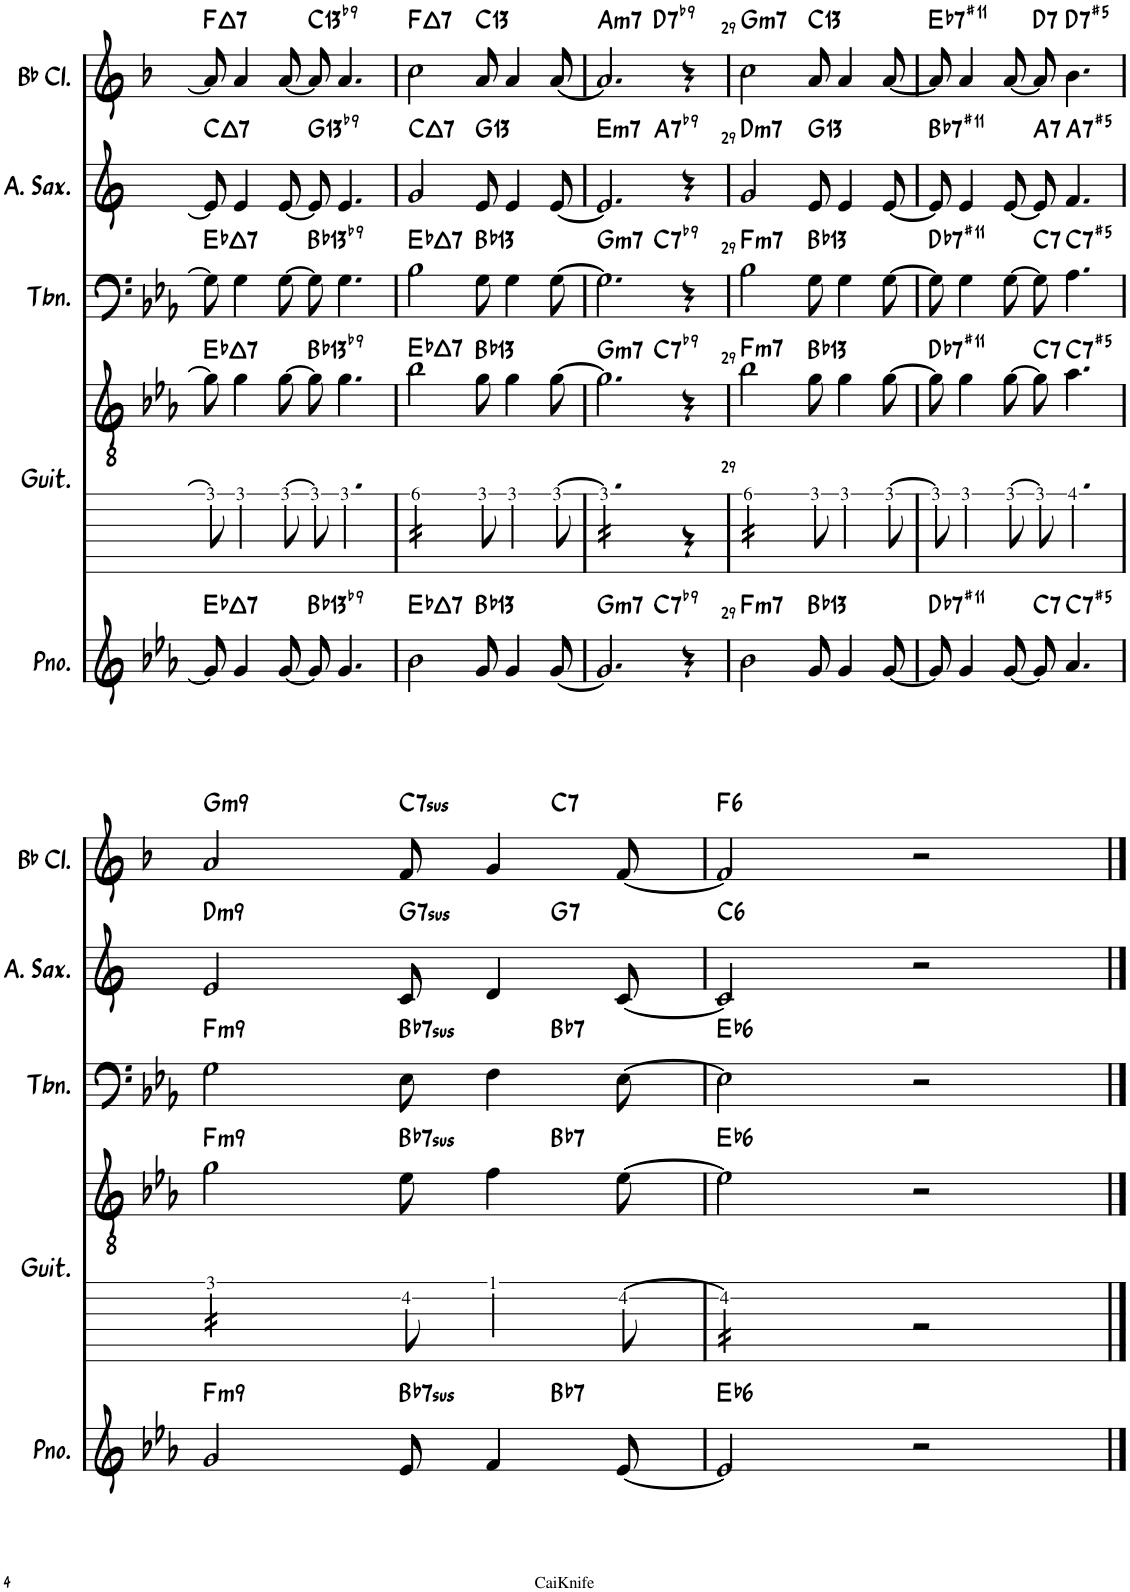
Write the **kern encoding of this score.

**kern	**harte	**kern	**kern	**harte	**kern	**harte	**kern	**harte	**kern	**harte
*part5	*part5	*part4	*part4	*part4	*part3	*part3	*part2	*part2	*part1	*part1
*staff6	*	*staff5	*staff4	*	*staff3	*	*staff2	*	*staff1	*
*I"钢琴	*	*I"原音吉他	*	*	*I"长号	*	*I"中音萨克斯	*	*I"降B调单簧管	*
!!LO:PB:g=z
*clefG2	*	*	*clefGv2	*	*clefF4	*	*clefG2	*	*clefG2	*
*	*	*	*	*	*	*	*Trd5c9	*	*Trd1c2	*
*k[b-e-a-]	*	*k[b-e-a-]	*k[b-e-a-]	*	*k[b-e-a-]	*	*k[]	*	*k[b-]	*
*M4/4	*	*M4/4	*M4/4	*	*M4/4	*	*M4/4	*	*M4/4	*
=26	=26	=26	=26	=26	=26	=26	=26	=26	=26	=26
!	!LO:H:kt=7	!	!	!LO:H:kt=7	!	!LO:H:kt=7	!	!LO:H:kt=7	!	!LO:H:kt=7
8g/]	Eb:maj7	8g\]	8g\]	Eb:maj7	8G\]	Eb:maj7	8e/]	C:maj7	8a/]	F:maj7
4g/	.	4g\	4g\	.	4G\	.	4e/	.	4a/	.
[8g/	.	[8g\	[8g\	.	[8G\	.	[8e/	.	[8a/	.
!	!LO:H:kt=13	!	!	!LO:H:kt=13	!	!LO:H:kt=13	!	!LO:H:kt=13	!	!LO:H:kt=13
8g/]	Bb:(3,5,b7,b9,11,13)	8g\]	8g\]	Bb:(3,5,b7,b9,11,13)	8G\]	Bb:(3,5,b7,b9,11,13)	8e/]	G:(3,5,b7,b9,11,13)	8a/]	C:(3,5,b7,b9,11,13)
4.g/	.	4.g\	4.g\	.	4.G\	.	4.e/	.	4.a/	.
=27	=27	=27	=27	=27	=27	=27	=27	=27	=27	=27
!	!LO:H:kt=7	!	!	!LO:H:kt=7	!	!LO:H:kt=7	!	!LO:H:kt=7	!	!LO:H:kt=7
2b-\	Eb:maj7	2b-\	2b-\	Eb:maj7	2B-\	Eb:maj7	2g/	C:maj7	2cc\	F:maj7
!	!LO:H:kt=13	!	!	!LO:H:kt=13	!	!LO:H:kt=13	!	!LO:H:kt=13	!	!LO:H:kt=13
8g/	Bb:9(11,13)	8g\	8g\	Bb:9(11,13)	8G\	Bb:9(11,13)	8e/	G:9(11,13)	8a/	C:9(11,13)
4g/	.	4g\	4g\	.	4G\	.	4e/	.	4a/	.
[8g/	.	[8g\	[8g\	.	[8G\	.	[8e/	.	[8a/	.
=28	=28	=28	=28	=28	=28	=28	=28	=28	=28	=28
!	!LO:H:kt=m7	!	!	!LO:H:kt=m7	!	!LO:H:kt=m7	!	!LO:H:kt=m7	!	!LO:H:kt=m7
*^	*	*	*^	*	*^	*	*^	*	*^	*
2.g/]	2ryy	G:min7	2.g\]	2.g\]	2ryy	G:min7	2.G\]	2ryy	G:min7	2.e/]	2ryy	E:min7	2.a/]	2ryy	A:min7
!	!	!LO:H:kt=7	!	!	!	!LO:H:kt=7	!	!	!LO:H:kt=7	!	!	!LO:H:kt=7	!	!	!LO:H:kt=7
.	2ryy	C:7(b9)	.	.	2ryy	C:7(b9)	.	2ryy	C:7(b9)	.	2ryy	A:7(b9)	.	2ryy	D:7(b9)
4r	.	.	4r	4r	.	.	4r	.	.	4r	.	.	4r	.	.
=29	=29	=29	=29	=29	=29	=29	=29	=29	=29	=29	=29	=29	=29	=29	=29
!	!	!LO:H:kt=m7	!	!	!	!LO:H:kt=m7	!	!	!LO:H:kt=m7	!	!	!LO:H:kt=m7	!	!	!LO:H:kt=m7
*	*	*	*	*v	*v	*	*	*	*	*v	*v	*	*v	*v	*
*v	*v	*	*	*	*	*v	*v	*	*	*	*	*
2b-\	F:min7	2b-\	2b-\	F:min7	2B-\	F:min7	2g/	D:min7	2cc\	G:min7
!	!LO:H:kt=13	!	!	!LO:H:kt=13	!	!LO:H:kt=13	!	!LO:H:kt=13	!	!LO:H:kt=13
8g/	Bb:9(11,13)	8g\	8g\	Bb:9(11,13)	8G\	Bb:9(11,13)	8e/	G:9(11,13)	8a/	C:9(11,13)
4g/	.	4g\	4g\	.	4G\	.	4e/	.	4a/	.
[8g/	.	[8g\	[8g\	.	[8G\	.	[8e/	.	[8a/	.
=30	=30	=30	=30	=30	=30	=30	=30	=30	=30	=30
!	!LO:H:kt=7	!	!	!LO:H:kt=7	!	!LO:H:kt=7	!	!LO:H:kt=7	!	!LO:H:kt=7
8g/]	Db:7(#11)	8g\]	8g\]	Db:7(#11)	8G\]	Db:7(#11)	8e/]	Bb:7(#11)	8a/]	Eb:7(#11)
4g/	.	4g\	4g\	.	4G\	.	4e/	.	4a/	.
[8g/	.	[8g\	[8g\	.	[8G\	.	[8e/	.	[8a/	.
!	!LO:H:kt=7	!	!	!LO:H:kt=7	!	!LO:H:kt=7	!	!LO:H:kt=7	!	!LO:H:kt=7
8g/]	C:7	8g\]	8g\]	C:7	8G\]	C:7	8e/]	A:7	8a/]	D:7
!	!LO:H:kt=7	!	!	!LO:H:kt=7	!	!LO:H:kt=7	!	!LO:H:kt=7	!	!LO:H:kt=7
4.a-/	C:(3,#5,b7)	4.a-\	4.a-\	C:(3,#5,b7)	4.A-\	C:(3,#5,b7)	4.f/	A:(3,#5,b7)	4.b-\	D:(3,#5,b7)
!!LO:LB:g=z
=31	=31	=31	=31	=31	=31	=31	=31	=31	=31	=31
!	!LO:H:kt=m9	!	!	!LO:H:kt=m9	!	!LO:H:kt=m9	!	!LO:H:kt=m9	!	!LO:H:kt=m9
*^	*	*	*^	*	*^	*	*^	*	*^	*
2g/	2.ryy	F:min9	2g\	2g\	2.ryy	F:min9	2G\	2.ryy	F:min9	2e/	2.ryy	D:min9	2a/	2.ryy	G:min9
!	!	!LO:H:kt=7sus	!	!	!	!LO:H:kt=7sus	!	!	!LO:H:kt=7sus	!	!	!LO:H:kt=7sus	!	!	!LO:H:kt=7sus
8e-/	.	Bb:sus4(7)	8e-\	8e-\	.	Bb:sus4(7)	8E-\	.	Bb:sus4(7)	8c/	.	G:sus4(7)	8f/	.	C:sus4(7)
4f/	.	.	4f\	4f\	.	.	4F\	.	.	4d/	.	.	4g/	.	.
!	!	!LO:H:kt=7	!	!	!	!LO:H:kt=7	!	!	!LO:H:kt=7	!	!	!LO:H:kt=7	!	!	!LO:H:kt=7
.	4ryy	Bb:7	.	.	4ryy	Bb:7	.	4ryy	Bb:7	.	4ryy	G:7	.	4ryy	C:7
[8e-/	.	.	[8e-\	[8e-\	.	.	[8E-\	.	.	[8c/	.	.	[8f/	.	.
=32	=32	=32	=32	=32	=32	=32	=32	=32	=32	=32	=32	=32	=32	=32	=32
!	!	!LO:H:kt=6	!	!	!	!LO:H:kt=6	!	!	!LO:H:kt=6	!	!	!LO:H:kt=6	!	!	!LO:H:kt=6
*	*	*	*	*v	*v	*	*	*	*	*v	*v	*	*v	*v	*
*v	*v	*	*	*	*	*v	*v	*	*	*	*	*
2e-/]	Eb:maj6	2e-\]	2e-\]	Eb:maj6	2E-\]	Eb:maj6	2c/]	C:maj6	2f/]	F:maj6
2r	.	2r	2r	.	2r	.	2r	.	2r	.
==	==	==	==	==	==	==	==	==	==	==
*-	*-	*-	*-	*-	*-	*-	*-	*-	*-	*-
